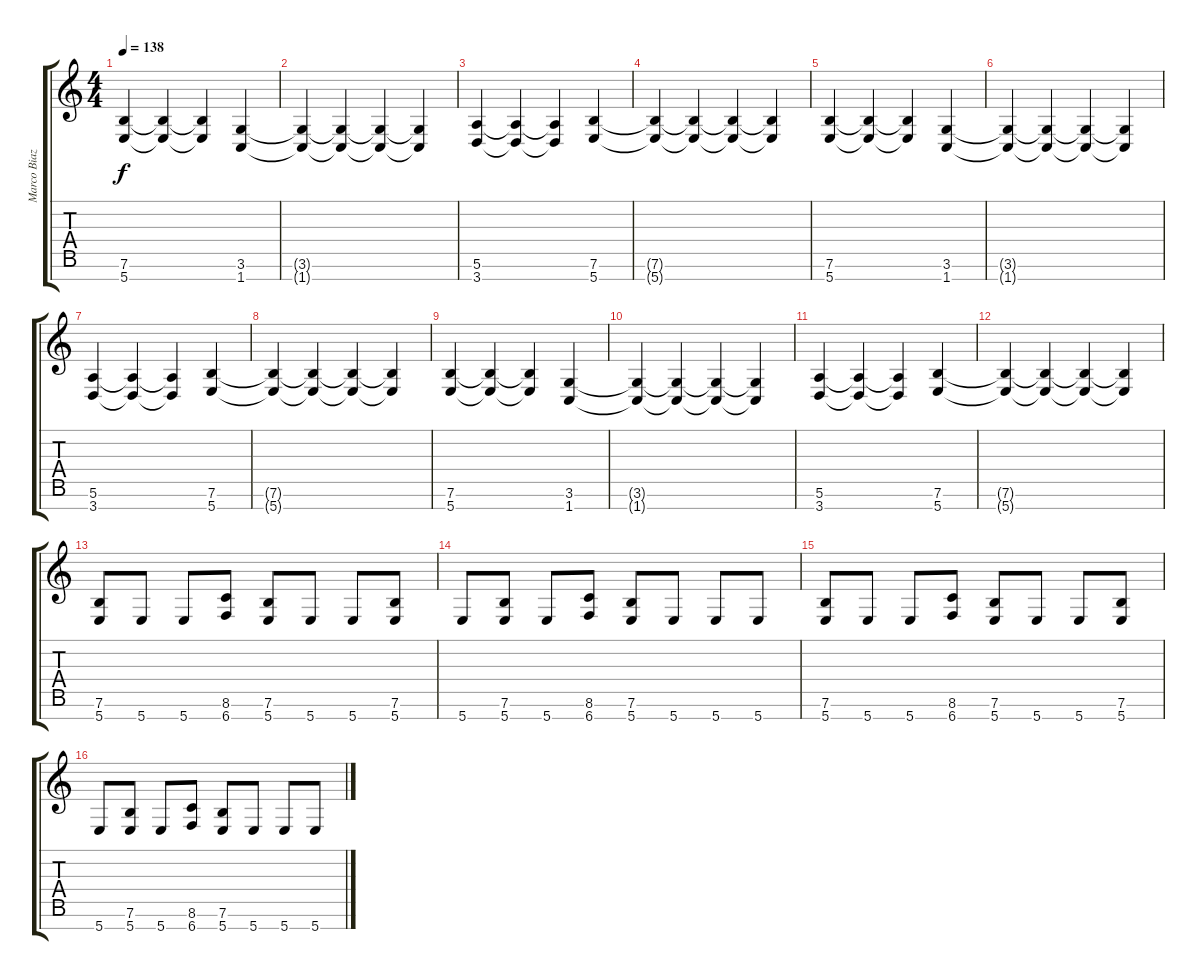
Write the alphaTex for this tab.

\track ("Marco Biazzi" "Marco Biaz") {instrument distortionguitar}
\staff {score tabs}
\tuning (E4 B3 G3 D3 A2 E2 B1) {hide}
\ts (4 4)
\tempo 138
\clef g2
\ks c
(7.6 5.7).4{dy f} (7.6{t} 5.7{t}).4 (7.6{t} 5.7{t}).4 (3.6 1.7).4 |
(3.6{t} 1.7{t}).4 (3.6{t} 1.7{t}).4 (3.6{t} 1.7{t}).4 (3.6{t} 1.7{t}).4 |
(5.6 3.7).4 (5.6{t} 3.7{t}).4 (5.6{t} 3.7{t}).4 (7.6 5.7).4 |
(7.6{t} 5.7{t}).4 (7.6{t} 5.7{t}).4 (7.6{t} 5.7{t}).4 (7.6{t} 5.7{t}).4 |
(7.6 5.7).4{volume 13} (7.6{t} 5.7{t}).4 (7.6{t} 5.7{t}).4 (3.6 1.7).4 |
(3.6{t} 1.7{t}).4 (3.6{t} 1.7{t}).4 (3.6{t} 1.7{t}).4 (3.6{t} 1.7{t}).4 |
(5.6 3.7).4 (5.6{t} 3.7{t}).4 (5.6{t} 3.7{t}).4 (7.6 5.7).4 |
(7.6{t} 5.7{t}).4 (7.6{t} 5.7{t}).4 (7.6{t} 5.7{t}).4 (7.6{t} 5.7{t}).4 |
(7.6 5.7).4 (7.6{t} 5.7{t}).4 (7.6{t} 5.7{t}).4 (3.6 1.7).4 |
(3.6{t} 1.7{t}).4 (3.6{t} 1.7{t}).4 (3.6{t} 1.7{t}).4 (3.6{t} 1.7{t}).4 |
(5.6 3.7).4 (5.6{t} 3.7{t}).4 (5.6{t} 3.7{t}).4 (7.6 5.7).4 |
(7.6{t} 5.7{t}).4 (7.6{t} 5.7{t}).4 (7.6{t} 5.7{t}).4 (7.6{t} 5.7{t}).4 |
(7.6 5.7).8{balance 0} 5.7.8 5.7.8 (8.6 6.7).8 (7.6 5.7).8 5.7.8 5.7.8 (7.6 5.7).8 |
5.7.8 (7.6 5.7).8 5.7.8 (8.6 6.7).8 (7.6 5.7).8 5.7.8 5.7.8 5.7.8 |
(7.6 5.7).8 5.7.8 5.7.8 (8.6 6.7).8 (7.6 5.7).8 5.7.8 5.7.8 (7.6 5.7).8 |
5.7.8 (7.6 5.7).8 5.7.8 (8.6 6.7).8 (7.6 5.7).8 5.7.8 5.7.8 5.7.8
